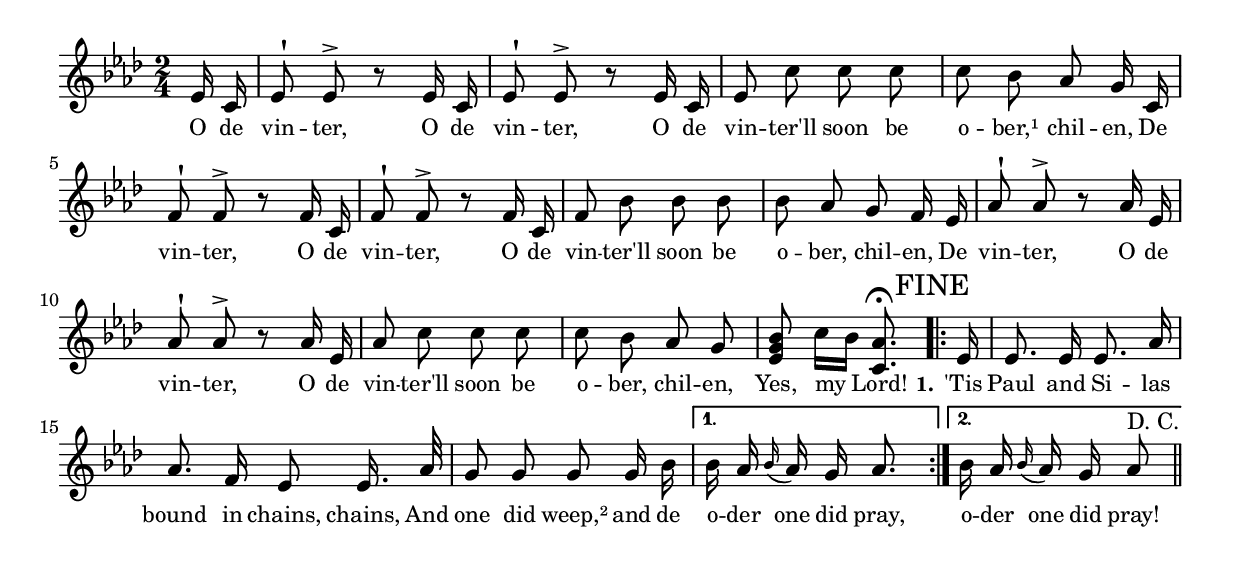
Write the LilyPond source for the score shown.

% 101.ly - Score sheet for "The Winter"
% Copyright (C) 2007  Marcus Brinkmann <marcus@gnu.org>
%
% This score sheet is free software; you can redistribute it and/or
% modify it under the terms of the Creative Commons Legal Code
% Attribution-ShareALike as published by Creative Commons; either
% version 2.0 of the License, or (at your option) any later version.
%
% This score sheet is distributed in the hope that it will be useful,
% but WITHOUT ANY WARRANTY; without even the implied warranty of
% MERCHANTABILITY or FITNESS FOR A PARTICULAR PURPOSE.  See the
% Creative Commons Legal Code Attribution-ShareALike for more details.
%
% You should have received a copy of the Creative Commons Legal Code
% Attribution-ShareALike along with this score sheet; if not, write to
% Creative Commons, 543 Howard Street, 5th Floor,
% San Francisco, CA 94105-3013  United States

\version "2.10.0"

%\header
%{
%  title = "The Winter"
%  composer = "trad."
%}

melody =
<<
     \context Voice
    {
	\set Staff.midiInstrument = "acoustic grand"
	\override Staff.VerticalAxisGroup #'minimum-Y-extent = #'(0 . 0)
	
	\autoBeamOff

	\time 2/4
	\clef violin
	\key as \major
	{
	    %% CHANGED: < changed to >.  Mmmh.
	    \partial 8 es'16 c' | es'8^| es'8^> r8 es'16 c'16 |
	    es'8^| es'8^> r8 es'16 c'16 | es'8 c'' c'' c'' |
	    c'' bes' as' g'16 c' | f'8^| f'8^> r8 f'16 c'16 |
	    f'8^| f'8^> r8 f'16 c'16 | f'8 bes' bes' bes' |
	    bes'8 as' g' f'16 es' | as'8^| as'8^> r8 as'16 es'16 |
	    as'8^| as'8^> r8 as'16 es'16 | as'8 c'' c'' c'' |
	    c''8 bes' as' g' | < es' g' bes' >8 c''16[ bes']
%% FIXME: FINE is too large.
	    < c' as' >8.^\fermata \mark \markup { FINE }
	    \repeat volta 2
	    {
		es'16 | es'8. es'16 es'8. as'16 |
		as'8. f'16 es'8 es'16. as'32 |
		g'8 g' g' g'16 bes' |
	    }
	    \alternative
	    {
		{ bes'16 as' \appoggiatura bes' as' g' as'8. }
		{ bes'16 as' \appoggiatura bes' as' g' as'8^\markup { D. C. } }
	    }
	    \bar "||"
	}
    }
    \lyricsto "" \new Lyrics
    {
        \override LyricText #'font-size = #0
        \override StanzaNumber #'font-size = #-1

	O de vin -- ter, O de vin -- ter,
	O de vin -- ter'll soon be o -- ber,¹ chil -- en,
	De vin -- ter, O de vin -- ter,
	O de vin -- ter'll soon be o -- ber, chil -- en,
	De vin -- ter, O de vin -- ter,
	O de vin -- ter'll soon be o -- ber, chil -- en,
	Yes, my Lord!

	\set stanza = "1."
	'Tis Paul and Si -- las bound in chains, chains,
	And one did weep,² and de o -- der one did pray,
	o -- der one did pray!
    }
>>


\score
{
  \new Staff { \melody }

  \layout { indent = 0.0 }
}

\score
{
  \new Staff { \unfoldRepeats \melody }

  
  \midi {
    \context {
      \Score
      tempoWholesPerMinute = #(ly:make-moment 80 4)
      }
    }


}
